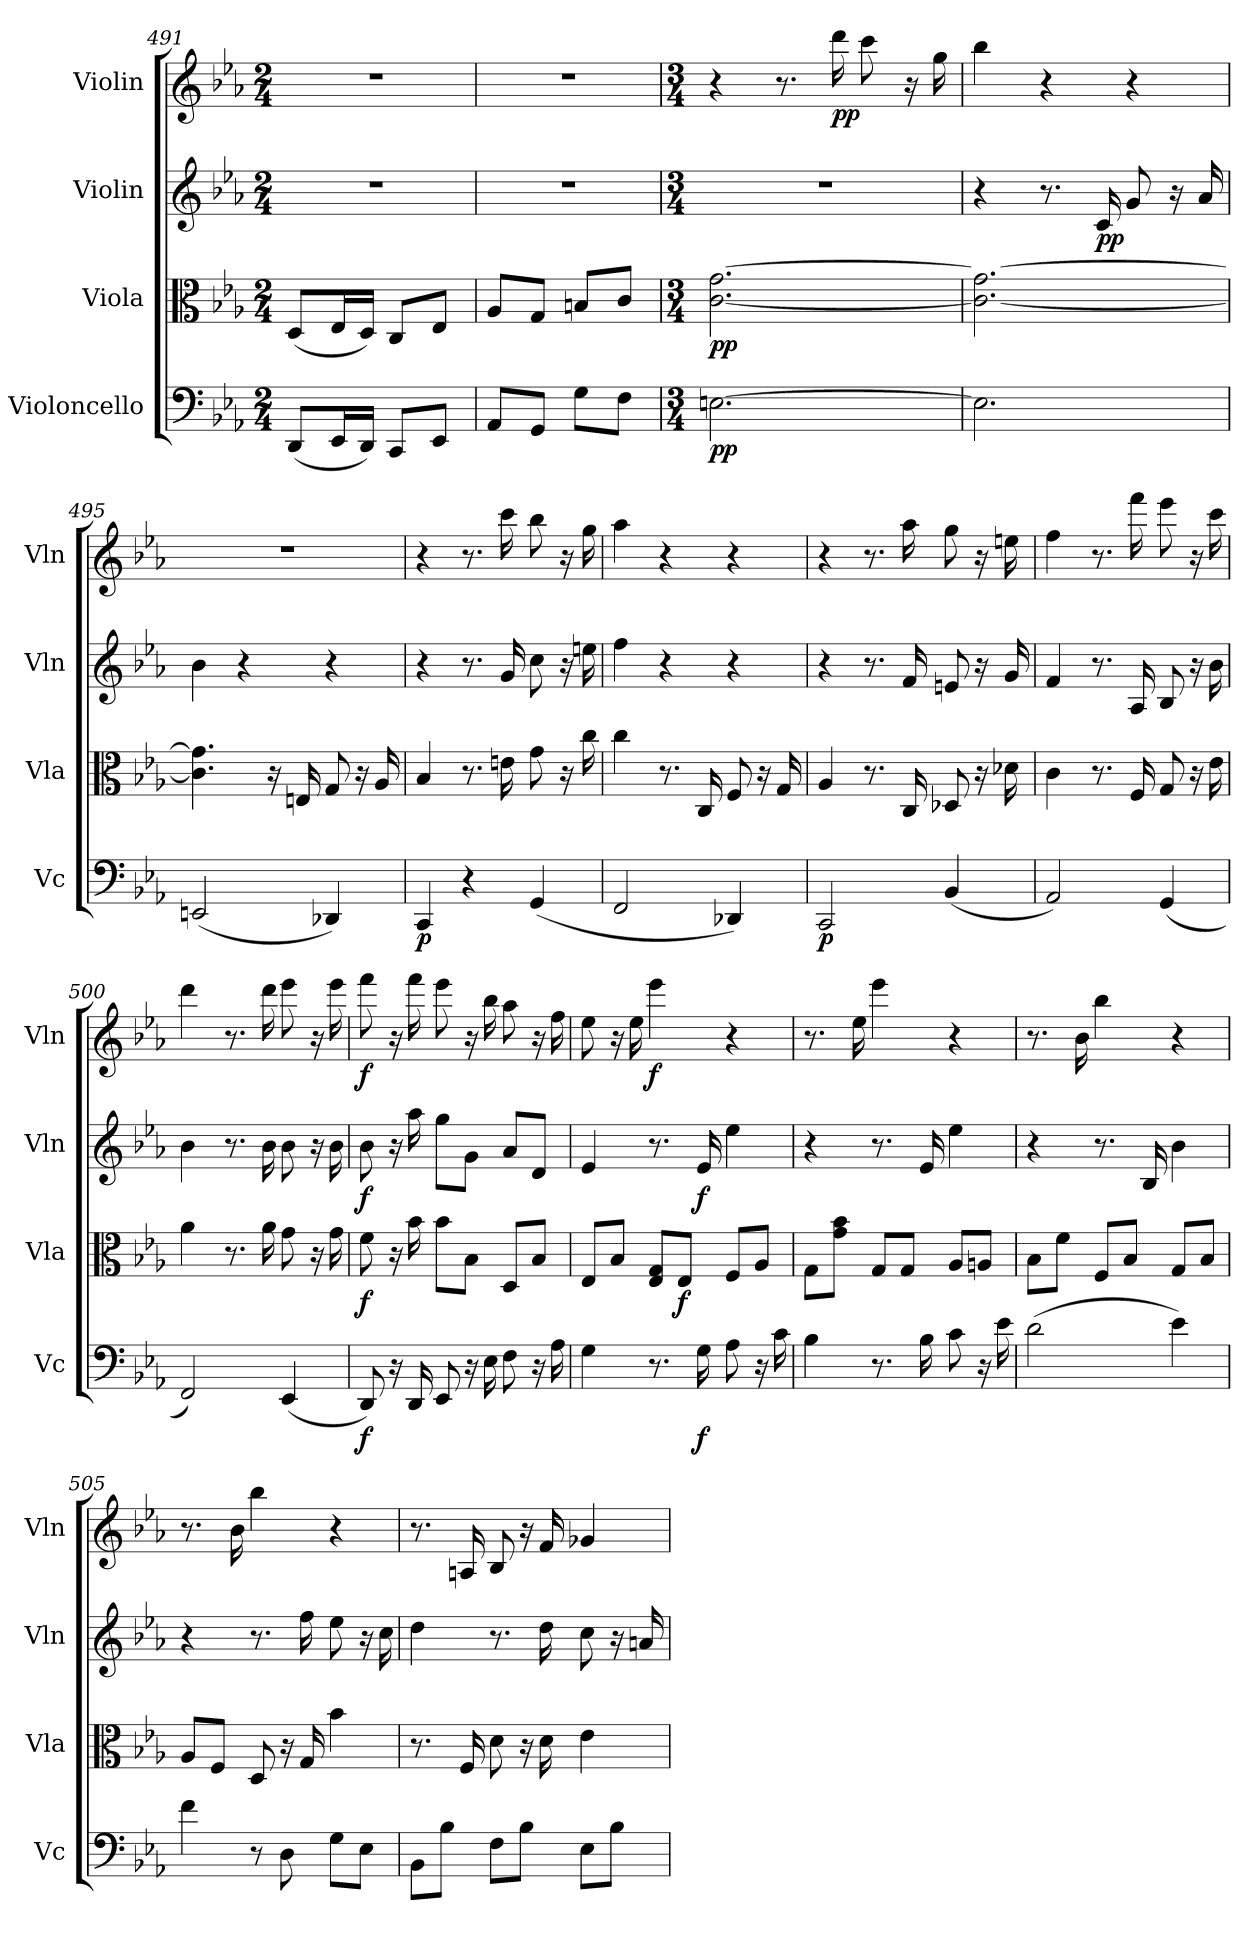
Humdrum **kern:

**kern	**dynam	**kern	**dynam	**kern	**dynam	**kern	**dynam
*part4	*part4	*part3	*part3	*part2	*part2	*part1	*part1
*staff4	*staff4	*staff3	*staff3	*staff2	*staff2	*staff1	*staff1
*I"Violoncello	*	*I"Viola	*	*I"Violin	*	*I"Violin	*
*I'Vc	*	*I'Vla	*	*I'Vln	*	*I'Vln	*
*clefF4	*	*clefC3	*	*clefG2	*	*clefG2	*
*k[b-e-a-]	*	*k[b-e-a-]	*	*k[b-e-a-]	*	*k[b-e-a-]	*
*E-:	*	*E-:	*	*E-:	*	*E-:	*
*M2/4	*	*M2/4	*	*M2/4	*	*M2/4	*
=491	=491	=491	=491	=491	=491	=491	=491
(8DD/L	.	(8D/L	.	2r	.	2r	.
16EE-/L	.	16E-/L	.	.	.	.	.
16DD/JJ)	.	16D/JJ)	.	.	.	.	.
8CC/L	.	8C/L	.	.	.	.	.
8EE-/J	.	8E-/J	.	.	.	.	.
=492	=492	=492	=492	=492	=492	=492	=492
8AA-/L	.	8A-/L	.	2r	.	2r	.
8GG/J	.	8G/J	.	.	.	.	.
8G\L	.	8Bn/L	.	.	.	.	.
8F\J	.	8c/J	.	.	.	.	.
=493	=493	=493	=493	=493	=493	=493	=493
*M3/4	*	*M3/4	*	*M3/4	*	*M3/4	*
*	*	*	*	*	*	*MM144	*
[2.En	pp	[2.c [2.g	pp	2.r	.	4r	.
.	.	.	.	.	.	8.r	.
.	.	.	.	.	.	16ddd	pp
.	.	.	.	.	.	8ccc	.
.	.	.	.	.	.	16r	.
.	.	.	.	.	.	16gg	.
=494	=494	=494	=494	=494	=494	=494	=494
2.E]	.	2.c_ 2.g_	.	4r	.	4bb-	.
.	.	.	.	8.r	.	4r	.
.	.	.	.	16c	pp	.	.
.	.	.	.	8g	.	4r	.
.	.	.	.	16r	.	.	.
.	.	.	.	16a-	.	.	.
=495	=495	=495	=495	=495	=495	=495	=495
(2EEn	.	4.c] 4.g]	.	4b-	.	2.r	.
.	.	.	.	4r	.	.	.
.	.	16r	.	.	.	.	.
.	.	16En	.	.	.	.	.
4DD-X)	.	8G	.	4r	.	.	.
.	.	16r	.	.	.	.	.
.	.	16A-	.	.	.	.	.
=496	=496	=496	=496	=496	=496	=496	=496
4CC	p	4B-	.	4r	.	4r	.
4r	.	8.r	.	8.r	.	8.r	.
.	.	16en	.	16g	.	16ccc	.
(4GG	.	8g	.	8cc	.	8bb-	.
.	.	16r	.	16r	.	16r	.
.	.	16cc	.	16een	.	16gg	.
=497	=497	=497	=497	=497	=497	=497	=497
2FF	.	4cc	.	4ff	.	4aa-	.
.	.	8.r	.	4r	.	4r	.
.	.	16C	.	.	.	.	.
4DD-X)	.	8F	.	4r	.	4r	.
.	.	16r	.	.	.	.	.
.	.	16G	.	.	.	.	.
=498	=498	=498	=498	=498	=498	=498	=498
2CC	p	4A-	.	4r	.	4r	.
.	.	8.r	.	8.r	.	8.r	.
.	.	16C	.	16f	.	16aa-	.
(4BB-	.	8D-X	.	8en	.	8gg	.
.	.	16r	.	16r	.	16r	.
.	.	16d-X	.	16g	.	16een	.
=499	=499	=499	=499	=499	=499	=499	=499
2AA-)	.	4c	.	4f	.	4ff	.
.	.	8.r	.	8.r	.	8.r	.
.	.	16F	.	16A-	.	16fff	.
(4GG	.	8G	.	8B-	.	8eee-	.
.	.	16r	.	16r	.	16r	.
.	.	16e-	.	16b-	.	16ccc	.
=500	=500	=500	=500	=500	=500	=500	=500
2FF)	.	4a-	.	4b-	.	4ddd	.
.	.	8.r	.	8.r	.	8.r	.
.	.	16a-	.	16b-	.	16ddd	.
(4EE-	.	8g	.	8b-	.	8eee-	.
.	.	16r	.	16r	.	16r	.
.	.	16g	.	16b-	.	16eee-	.
=501	=501	=501	=501	=501	=501	=501	=501
8DD)	f	8f	f	8b-	f	8fff	f
16r	.	16r	.	16r	.	16r	.
16DD	.	16b-	.	16aa-	.	16fff	.
8EE-	.	8b-\L	.	8gg\L	.	8eee-	.
16r	.	8B-\J	.	8g\J	.	16r	.
16E-	.	.	.	.	.	16bb-	.
8F	.	8D/L	.	8a-/L	.	8aa-	.
16r	.	8B-/J	.	8d/J	.	16r	.
16A-	.	.	.	.	.	16ff	.
=502	=502	=502	=502	=502	=502	=502	=502
4G	.	8E-/L	.	4e-	.	8ee-	.
.	.	8B-/J	.	.	.	16r	.
.	.	.	.	.	.	16ee-	.
8.r	.	8E-/ 8G/L	.	8.r	.	4eee-	f
.	.	8E-/J	f	.	.	.	.
16G	f	.	.	16e-	f	.	.
8A-	.	8F/L	.	4ee-	.	4r	.
16r	.	8A-/J	.	.	.	.	.
16c	.	.	.	.	.	.	.
=503	=503	=503	=503	=503	=503	=503	=503
4B-	.	8G\L	.	4r	.	8.r	.
.	.	8g\ 8b-\J	.	.	.	.	.
.	.	.	.	.	.	16ee-	.
8.r	.	8G/L	.	8.r	.	4eee-	.
.	.	8G/J	.	.	.	.	.
16B-	.	.	.	16e-	.	.	.
8c	.	8A-/L	.	4ee-	.	4r	.
16r	.	8An/J	.	.	.	.	.
16e-	.	.	.	.	.	.	.
=504	=504	=504	=504	=504	=504	=504	=504
(2d	.	8B-\L	.	4r	.	8.r	.
.	.	8f\J	.	.	.	.	.
.	.	.	.	.	.	16b-	.
.	.	8F/L	.	8.r	.	4bb-	.
.	.	8B-/J	.	.	.	.	.
.	.	.	.	16B-	.	.	.
4e-)	.	8G/L	.	4b-	.	4r	.
.	.	8B-/J	.	.	.	.	.
=505	=505	=505	=505	=505	=505	=505	=505
4f	.	8A-/L	.	4r	.	8.r	.
.	.	8F/J	.	.	.	.	.
.	.	.	.	.	.	16b-	.
8r	.	8D	.	8.r	.	4bb-	.
8D	.	16r	.	.	.	.	.
.	.	16G	.	16ff	.	.	.
8G\L	.	4b-	.	8ee-	.	4r	.
8E-\J	.	.	.	16r	.	.	.
.	.	.	.	16cc	.	.	.
=506	=506	=506	=506	=506	=506	=506	=506
8BB-\L	.	8.r	.	4dd	.	8.r	.
8B-\J	.	.	.	.	.	.	.
.	.	16F	.	.	.	16An	.
8F\L	.	8d	.	8.r	.	8B-	.
8B-\J	.	16r	.	.	.	16r	.
.	.	16d	.	16dd	.	16f	.
8E-\L	.	4e-	.	8cc	.	4g-X	.
8B-\J	.	.	.	16r	.	.	.
.	.	.	.	16an	.	.	.
=	=	=	=	=	=	=	=
*-	*-	*-	*-	*-	*-	*-	*-
